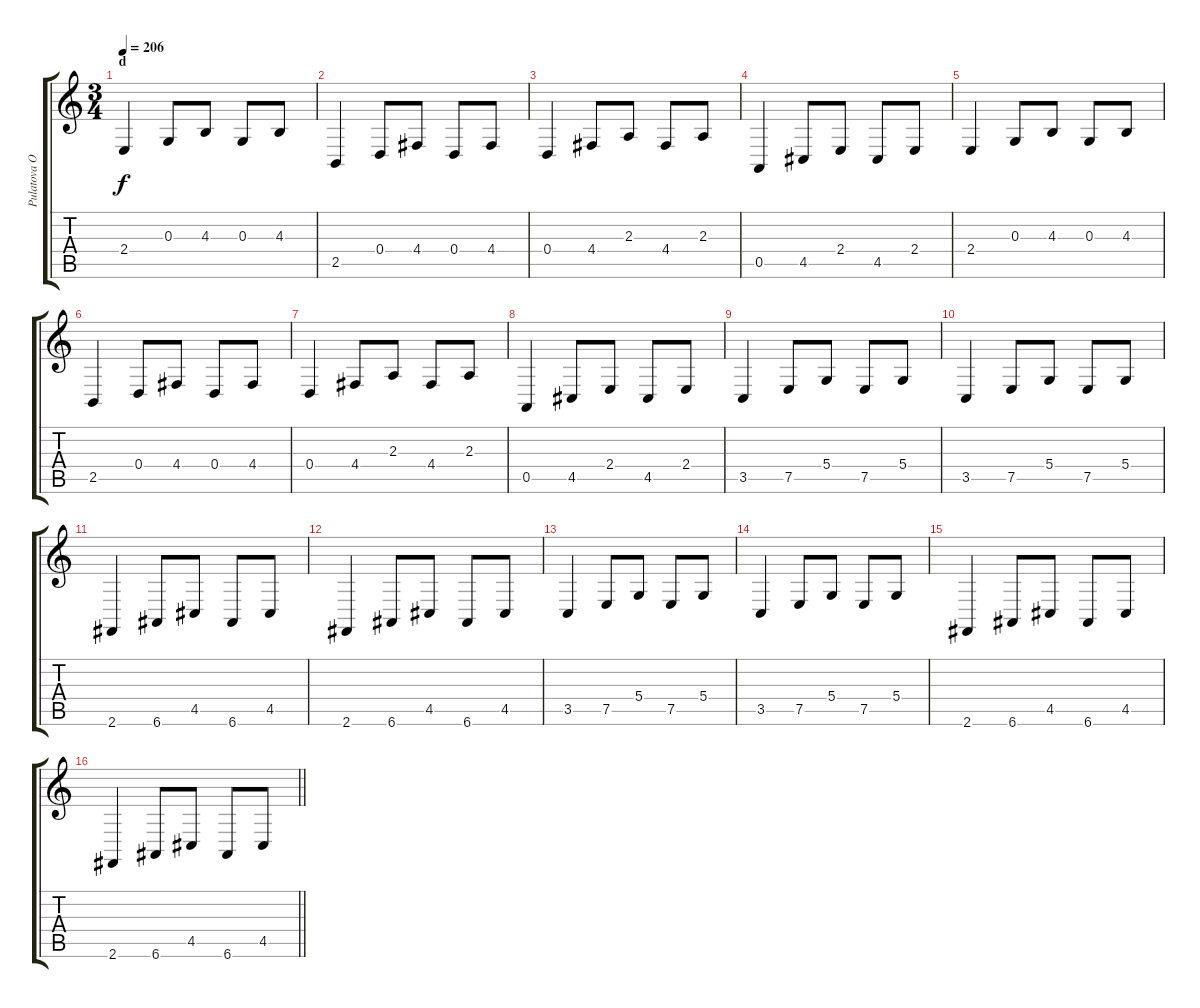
\track ("Pulatova O (LH)" "Pulatova O") {instrument acousticgrandpiano}
\staff {score tabs}
\tuning (E4 B3 G3 D3 A2 E2) {hide}
\ts (3 4)
\section ("" "d")
\tempo 206
\clef g2
\ks c
2.4.4{dy f} 0.3.8 4.3.8 0.3.8 4.3.8 |
2.5.4 0.4.8 4.4.8 0.4.8 4.4.8 |
0.4.4 4.4.8 2.3.8 4.4.8 2.3.8 |
0.5.4 4.5.8 2.4.8 4.5.8 2.4.8 |
2.4.4 0.3.8 4.3.8 0.3.8 4.3.8 |
2.5.4 0.4.8 4.4.8 0.4.8 4.4.8 |
0.4.4 4.4.8 2.3.8 4.4.8 2.3.8 |
0.5.4 4.5.8 2.4.8 4.5.8 2.4.8 |
3.5.4 7.5.8 5.4.8 7.5.8 5.4.8 |
3.5.4 7.5.8 5.4.8 7.5.8 5.4.8 |
2.6.4 6.6.8 4.5.8 6.6.8 4.5.8 |
2.6.4 6.6.8 4.5.8 6.6.8 4.5.8 |
3.5.4 7.5.8 5.4.8 7.5.8 5.4.8 |
3.5.4 7.5.8 5.4.8 7.5.8 5.4.8 |
2.6.4 6.6.8 4.5.8 6.6.8 4.5.8 |
\barLineRight lightlight
2.6.4 6.6.8 4.5.8 6.6.8 4.5.8
